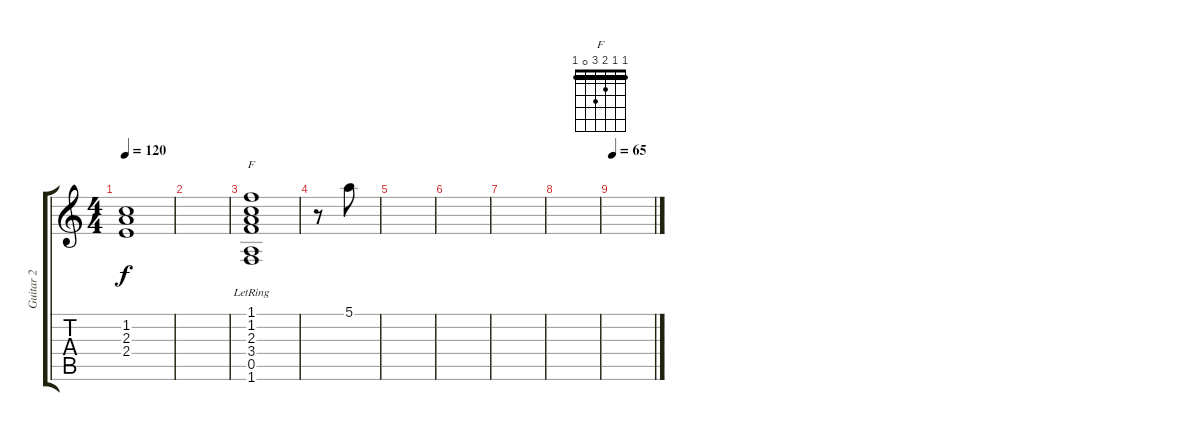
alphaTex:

\track ("Guitar 2" "Guitar 2") {instrument acousticguitarsteel}
\staff {score tabs}
\tuning (E4 B3 G3 D3 A2 E2) {hide}
\chord ("F" 1 1 2 3 0 1) {barre 1}
\ts (4 4)
\tempo 120
\clef g2
\ks c
(1.2 2.3 2.4).1{dy f} |
|
(1.1{lr} 1.2{lr} 2.3{lr} 3.4{lr} 0.5{lr} 1.6{lr}).1{ch "F"} |
r.8 5.1.8 |
|
|
|
|
\tempo 65
